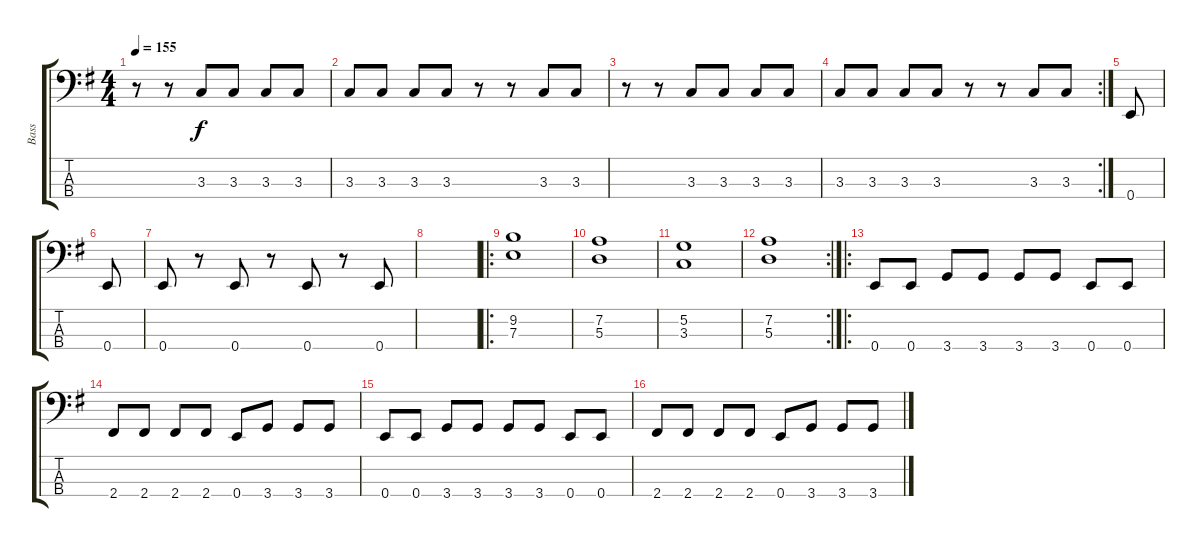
\track ("Bass" "Bass") {instrument electricbassfinger}
\staff {score tabs}
\tuning (G2 D2 A1 E1) {hide}
\ts (4 4)
\tempo 155
\clef f4
\ks g
r.8{dy f} r.8 3.3.8 3.3.8 3.3.8 3.3.8 |
3.3.8 3.3.8 3.3.8 3.3.8 r.8 r.8 3.3.8 3.3.8 |
r.8 r.8 3.3.8 3.3.8 3.3.8 3.3.8 |
\rc 2
3.3.8 3.3.8 3.3.8 3.3.8 r.8 r.8 3.3.8 3.3.8 |
0.4.8 |
0.4.8 |
0.4.8 r.8 0.4.8 r.8 0.4.8 r.8 0.4.8 |
|
\ro
(9.2 7.3).1 |
(7.2 5.3).1 |
(5.2 3.3).1 |
\rc 2
(7.2 5.3).1 |
\ro
0.4.8 0.4.8 3.4.8 3.4.8 3.4.8 3.4.8 0.4.8 0.4.8 |
2.4.8 2.4.8 2.4.8 2.4.8 0.4.8 3.4.8 3.4.8 3.4.8 |
0.4.8 0.4.8 3.4.8 3.4.8 3.4.8 3.4.8 0.4.8 0.4.8 |
2.4.8 2.4.8 2.4.8 2.4.8 0.4.8 3.4.8 3.4.8 3.4.8
